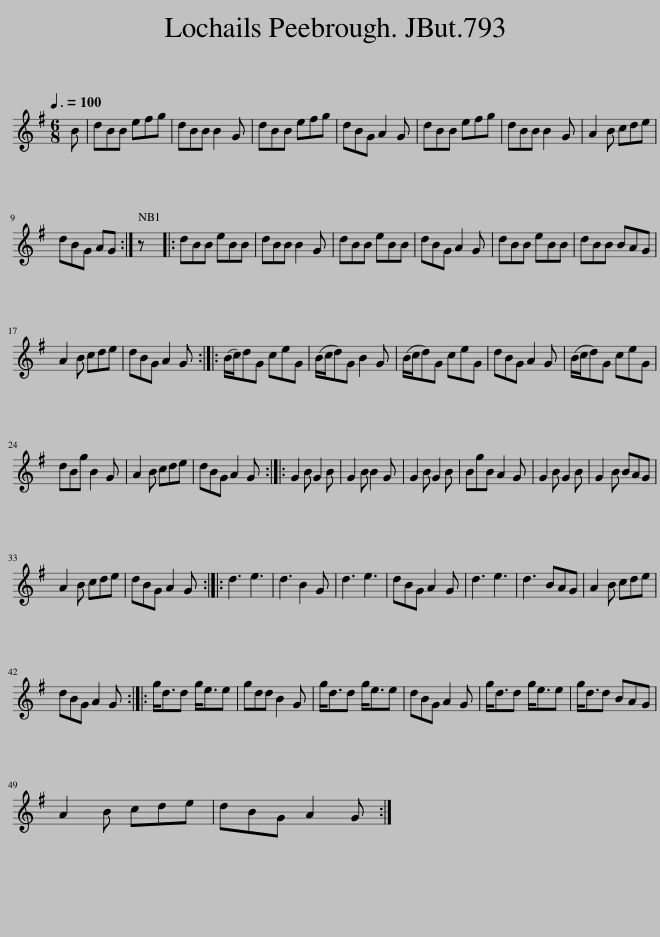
X:1
L:1/8
Q:3/8=100
M:6/8
I:linebreak $
K:G
V:1 treble
V:1
 B | dBB efg | dBB B2 G | dBB efg | dBG A2 G | %5
 dBB efg | dBB B2 G | A2 B cde |$ dBG AG :| z |: %10
 dBB eBB | dBB B2 G | dBB eBB | dBG A2 G | dBB eBB | %15
 dBB BAG |$ A2 B cde | dBG A2 G :: (B/c/)dG ceG | (B/c/d)G B2 G | %20
 (B/c/d)G ceG | dBG A2 G | (B/c/d)G ceG |$ dBg B2 G | A2 B cde | %25
 dBG A2 G :: G2 B G2 B | G2 B B2 G | G2 B G2 B | BgB A2 G | %30
 G2 B G2 B | G2 B BAG |$ A2 B cde | dBG A2 G :: d3 e3 | %35
 d3 B2 G | d3 e3 | dBG A2 G | d3 e3 | d3 BAG | %40
 A2 B cde |$ dBG A2 G :: g<dd g<ee | gdd B2 G | g<dd g<ee | %45
 dBG A2 G | g<dd g<ee | g<dd BAG |$ A2 B cde | dBG A2 G :| %50
